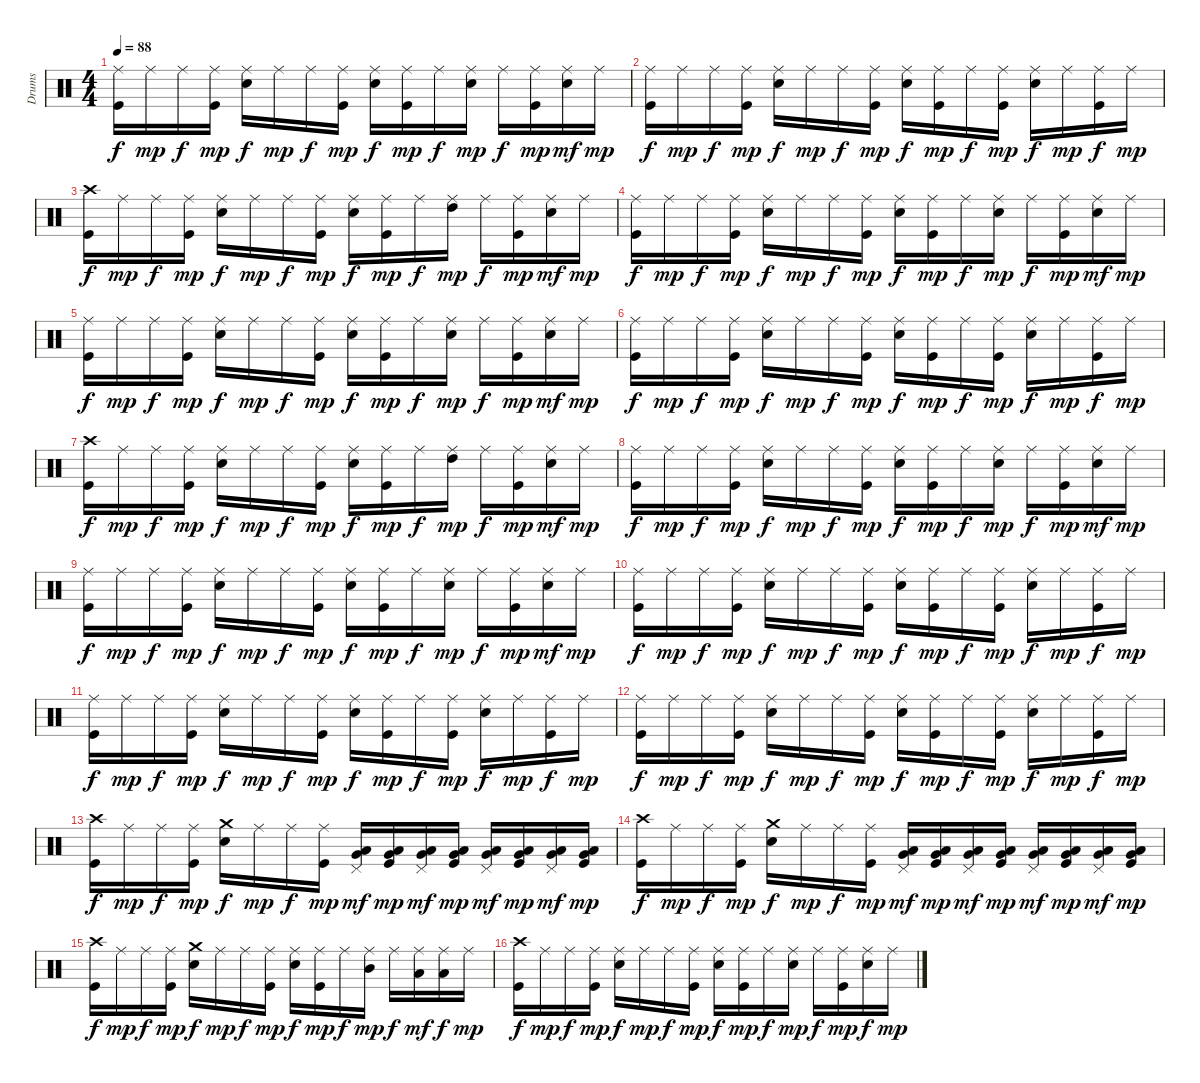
\track ("Drums" "Drums") {instrument percussion}
\staff {score}
\articulation defaults
\ts (4 4)
\tempo 88
\clef neutral
\ks c
("Ride (middle)" "Kick (hit)").16{dy f} "Ride (middle)".16{dy mp} "Ride (middle)".16{dy f} ("Ride (middle)" "Kick (hit)").16{dy mp} ("Ride (middle)" "Snare (hit) 2").16{dy f} "Ride (middle)".16{dy mp} "Ride (middle)".16{dy f} ("Ride (middle)" "Kick (hit)").16{dy mp} ("Ride (middle)" "Snare (hit) 2").16{dy f} ("Ride (middle)" "Kick (hit)").16{dy mp} "Ride (middle)".16{dy f} ("Ride (middle)" "Snare (hit) 2").16{dy mp} "Ride (middle)".16{dy f} ("Ride (middle)" "Kick (hit)").16{dy mp} ("Ride (middle)" "Snare (hit) 2").16{dy mf} "Ride (middle)".16{dy mp} |
("Ride (middle)" "Kick (hit)").16{dy f} "Ride (middle)".16{dy mp} "Ride (middle)".16{dy f} ("Ride (middle)" "Kick (hit)").16{dy mp} ("Ride (middle)" "Snare (hit) 2").16{dy f} "Ride (middle)".16{dy mp} "Ride (middle)".16{dy f} ("Ride (middle)" "Kick (hit)").16{dy mp} ("Ride (middle)" "Snare (hit) 2").16{dy f} ("Ride (middle)" "Kick (hit)").16{dy mp} "Ride (middle)".16{dy f} ("Ride (middle)" "Kick (hit)").16{dy mp} ("Ride (middle)" "Snare (hit) 2").16{dy f} "Ride (middle)".16{dy mp} ("Ride (middle)" "Kick (hit)").16{dy f} "Ride (middle)".16{dy mp} |
("Crash high (hit)" "Kick (hit)").16{dy f} "Ride (middle)".16{dy mp} "Ride (middle)".16{dy f} ("Ride (middle)" "Kick (hit)").16{dy mp} ("Ride (middle)" "Snare (hit) 2").16{dy f} "Ride (middle)".16{dy mp} "Ride (middle)".16{dy f} ("Ride (middle)" "Kick (hit)").16{dy mp} ("Ride (middle)" "Snare (hit) 2").16{dy f} ("Ride (middle)" "Kick (hit)").16{dy mp} "Ride (middle)".16{dy f} ("Ride (middle)" "High Tom (hit)").16{dy mp} "Ride (middle)".16{dy f} ("Ride (middle)" "Kick (hit)").16{dy mp} ("Ride (middle)" "Snare (hit) 2").16{dy mf} "Ride (middle)".16{dy mp} |
("Ride (middle)" "Kick (hit)").16{dy f} "Ride (middle)".16{dy mp} "Ride (middle)".16{dy f} ("Ride (middle)" "Kick (hit)").16{dy mp} ("Ride (middle)" "Snare (hit) 2").16{dy f} "Ride (middle)".16{dy mp} "Ride (middle)".16{dy f} ("Ride (middle)" "Kick (hit)").16{dy mp} ("Ride (middle)" "Snare (hit) 2").16{dy f} ("Ride (middle)" "Kick (hit)").16{dy mp} "Ride (middle)".16{dy f} ("Ride (middle)" "Snare (hit) 2").16{dy mp} "Ride (middle)".16{dy f} ("Ride (middle)" "Kick (hit)").16{dy mp} ("Ride (middle)" "Snare (hit) 2").16{dy mf} "Ride (middle)".16{dy mp} |
("Ride (middle)" "Kick (hit)").16{dy f} "Ride (middle)".16{dy mp} "Ride (middle)".16{dy f} ("Ride (middle)" "Kick (hit)").16{dy mp} ("Ride (middle)" "Snare (hit) 2").16{dy f} "Ride (middle)".16{dy mp} "Ride (middle)".16{dy f} ("Ride (middle)" "Kick (hit)").16{dy mp} ("Ride (middle)" "Snare (hit) 2").16{dy f} ("Ride (middle)" "Kick (hit)").16{dy mp} "Ride (middle)".16{dy f} ("Ride (middle)" "Snare (hit) 2").16{dy mp} "Ride (middle)".16{dy f} ("Ride (middle)" "Kick (hit)").16{dy mp} ("Ride (middle)" "Snare (hit) 2").16{dy mf} "Ride (middle)".16{dy mp} |
("Ride (middle)" "Kick (hit)").16{dy f} "Ride (middle)".16{dy mp} "Ride (middle)".16{dy f} ("Ride (middle)" "Kick (hit)").16{dy mp} ("Ride (middle)" "Snare (hit) 2").16{dy f} "Ride (middle)".16{dy mp} "Ride (middle)".16{dy f} ("Ride (middle)" "Kick (hit)").16{dy mp} ("Ride (middle)" "Snare (hit) 2").16{dy f} ("Ride (middle)" "Kick (hit)").16{dy mp} "Ride (middle)".16{dy f} ("Ride (middle)" "Kick (hit)").16{dy mp} ("Ride (middle)" "Snare (hit) 2").16{dy f} "Ride (middle)".16{dy mp} ("Ride (middle)" "Kick (hit)").16{dy f} "Ride (middle)".16{dy mp} |
("Crash high (hit)" "Kick (hit)").16{dy f} "Ride (middle)".16{dy mp} "Ride (middle)".16{dy f} ("Ride (middle)" "Kick (hit)").16{dy mp} ("Ride (middle)" "Snare (hit) 2").16{dy f} "Ride (middle)".16{dy mp} "Ride (middle)".16{dy f} ("Ride (middle)" "Kick (hit)").16{dy mp} ("Ride (middle)" "Snare (hit) 2").16{dy f} ("Ride (middle)" "Kick (hit)").16{dy mp} "Ride (middle)".16{dy f} ("Ride (middle)" "High Tom (hit)").16{dy mp} "Ride (middle)".16{dy f} ("Ride (middle)" "Kick (hit)").16{dy mp} ("Ride (middle)" "Snare (hit) 2").16{dy mf} "Ride (middle)".16{dy mp} |
("Ride (middle)" "Kick (hit)").16{dy f} "Ride (middle)".16{dy mp} "Ride (middle)".16{dy f} ("Ride (middle)" "Kick (hit)").16{dy mp} ("Ride (middle)" "Snare (hit) 2").16{dy f} "Ride (middle)".16{dy mp} "Ride (middle)".16{dy f} ("Ride (middle)" "Kick (hit)").16{dy mp} ("Ride (middle)" "Snare (hit) 2").16{dy f} ("Ride (middle)" "Kick (hit)").16{dy mp} "Ride (middle)".16{dy f} ("Ride (middle)" "Snare (hit) 2").16{dy mp} "Ride (middle)".16{dy f} ("Ride (middle)" "Kick (hit)").16{dy mp} ("Ride (middle)" "Snare (hit) 2").16{dy mf} "Ride (middle)".16{dy mp} |
("Ride (middle)" "Kick (hit)").16{dy f} "Ride (middle)".16{dy mp} "Ride (middle)".16{dy f} ("Ride (middle)" "Kick (hit)").16{dy mp} ("Ride (middle)" "Snare (hit) 2").16{dy f} "Ride (middle)".16{dy mp} "Ride (middle)".16{dy f} ("Ride (middle)" "Kick (hit)").16{dy mp} ("Ride (middle)" "Snare (hit) 2").16{dy f} ("Ride (middle)" "Kick (hit)").16{dy mp} "Ride (middle)".16{dy f} ("Ride (middle)" "Snare (hit) 2").16{dy mp} "Ride (middle)".16{dy f} ("Ride (middle)" "Kick (hit)").16{dy mp} ("Ride (middle)" "Snare (hit) 2").16{dy mf} "Ride (middle)".16{dy mp} |
("Ride (middle)" "Kick (hit)").16{dy f} "Ride (middle)".16{dy mp} "Ride (middle)".16{dy f} ("Ride (middle)" "Kick (hit)").16{dy mp} ("Ride (middle)" "Snare (hit) 2").16{dy f} "Ride (middle)".16{dy mp} "Ride (middle)".16{dy f} ("Ride (middle)" "Kick (hit)").16{dy mp} ("Ride (middle)" "Snare (hit) 2").16{dy f} ("Ride (middle)" "Kick (hit)").16{dy mp} "Ride (middle)".16{dy f} ("Ride (middle)" "Kick (hit)").16{dy mp} ("Ride (middle)" "Snare (hit) 2").16{dy f} "Ride (middle)".16{dy mp} ("Ride (middle)" "Kick (hit)").16{dy f} "Ride (middle)".16{dy mp} |
("Ride (middle)" "Kick (hit)").16{dy f} "Ride (middle)".16{dy mp} "Ride (middle)".16{dy f} ("Ride (middle)" "Kick (hit)").16{dy mp} ("Ride (middle)" "Snare (hit) 2").16{dy f} "Ride (middle)".16{dy mp} "Ride (middle)".16{dy f} ("Ride (middle)" "Kick (hit)").16{dy mp} ("Ride (middle)" "Snare (hit) 2").16{dy f} ("Ride (middle)" "Kick (hit)").16{dy mp} "Ride (middle)".16{dy f} ("Ride (middle)" "Kick (hit)").16{dy mp} ("Ride (middle)" "Snare (hit) 2").16{dy f} "Ride (middle)".16{dy mp} ("Ride (middle)" "Kick (hit)").16{dy f} "Ride (middle)".16{dy mp} |
("Ride (middle)" "Kick (hit)").16{dy f} "Ride (middle)".16{dy mp} "Ride (middle)".16{dy f} ("Ride (middle)" "Kick (hit)").16{dy mp} ("Ride (middle)" "Snare (hit) 2").16{dy f} "Ride (middle)".16{dy mp} "Ride (middle)".16{dy f} ("Ride (middle)" "Kick (hit)").16{dy mp} ("Ride (middle)" "Snare (hit) 2").16{dy f} ("Ride (middle)" "Kick (hit)").16{dy mp} "Ride (middle)".16{dy f} ("Ride (middle)" "Kick (hit)").16{dy mp} ("Ride (middle)" "Snare (hit) 2").16{dy f} "Ride (middle)".16{dy mp} ("Ride (middle)" "Kick (hit)").16{dy f} "Ride (middle)".16{dy mp} |
("Crash high (hit)" "Kick (hit)").16{dy f} "Ride (middle)".16{dy mp} "Ride (middle)".16{dy f} ("Ride (middle)" "Kick (hit)").16{dy mp} ("Crash medium (hit)" "Snare (hit) 2").16{dy f} "Ride (middle)".16{dy mp} "Ride (middle)".16{dy f} ("Ride (middle)" "Kick (hit)").16{dy mp} ("Pedal Hi-Hat (hit)" "Very Low Tom (hit)" "Low Tom (hit)").16{dy mf} ("Very Low Tom (hit)" "Low Tom (hit)" "Kick (hit)").16{dy mp} ("Pedal Hi-Hat (hit)" "Very Low Tom (hit)" "Low Tom (hit)").16{dy mf} ("Very Low Tom (hit)" "Low Tom (hit)" "Kick (hit)").16{dy mp} ("Pedal Hi-Hat (hit)" "Very Low Tom (hit)" "Low Tom (hit)").16{dy mf} ("Very Low Tom (hit)" "Low Tom (hit)" "Kick (hit)").16{dy mp} ("Pedal Hi-Hat (hit)" "Very Low Tom (hit)" "Low Tom (hit)").16{dy mf} ("Very Low Tom (hit)" "Low Tom (hit)" "Kick (hit)").16{dy mp} |
("Crash high (hit)" "Kick (hit)").16{dy f} "Ride (middle)".16{dy mp} "Ride (middle)".16{dy f} ("Ride (middle)" "Kick (hit)").16{dy mp} ("Crash medium (hit)" "Snare (hit) 2").16{dy f} "Ride (middle)".16{dy mp} "Ride (middle)".16{dy f} ("Ride (middle)" "Kick (hit)").16{dy mp} ("Pedal Hi-Hat (hit)" "Very Low Tom (hit)" "Low Tom (hit)").16{dy mf} ("Very Low Tom (hit)" "Low Tom (hit)" "Kick (hit)").16{dy mp} ("Pedal Hi-Hat (hit)" "Very Low Tom (hit)" "Low Tom (hit)").16{dy mf} ("Very Low Tom (hit)" "Low Tom (hit)" "Kick (hit)").16{dy mp} ("Pedal Hi-Hat (hit)" "Very Low Tom (hit)" "Low Tom (hit)").16{dy mf} ("Very Low Tom (hit)" "Low Tom (hit)" "Kick (hit)").16{dy mp} ("Pedal Hi-Hat (hit)" "Very Low Tom (hit)" "Low Tom (hit)").16{dy mf} ("Very Low Tom (hit)" "Low Tom (hit)" "Kick (hit)").16{dy mp} |
("Crash high (hit)" "Kick (hit)").16{dy f} "Ride (middle)".16{dy mp} "Ride (middle)".16{dy f} ("Ride (middle)" "Kick (hit)").16{dy mp} ("Crash medium (hit)" "Snare (hit) 2").16{dy f} "Ride (middle)".16{dy mp} "Ride (middle)".16{dy f} ("Ride (middle)" "Kick (hit)").16{dy mp} ("Ride (middle)" "Snare (hit) 2").16{dy f} ("Ride (middle)" "Kick (hit)").16{dy mp} "Ride (middle)".16{dy f} ("Ride (middle)" "Mid Tom (hit)").16{dy mp} "Ride (middle)".16{dy f} ("Ride (middle)" "Low Tom (hit)").16{dy mf} ("Ride (middle)" "Low Tom (hit)").16{dy f} "Ride (middle)".16{dy mp} |
("Crash high (hit)" "Kick (hit)").16{dy f} "Ride (middle)".16{dy mp} "Ride (middle)".16{dy f} ("Ride (middle)" "Kick (hit)").16{dy mp} ("Ride (middle)" "Snare (hit) 2").16{dy f} "Ride (middle)".16{dy mp} "Ride (middle)".16{dy f} ("Ride (middle)" "Kick (hit)").16{dy mp} ("Ride (middle)" "Snare (hit) 2").16{dy f} ("Ride (middle)" "Kick (hit)").16{dy mp} "Ride (middle)".16{dy f} ("Ride (middle)" "Snare (hit) 2").16{dy mp} "Ride (middle)".16{dy f} ("Ride (middle)" "Kick (hit)").16{dy mp} ("Ride (middle)" "Snare (hit) 2").16{dy f} "Ride (middle)".16{dy mp}
